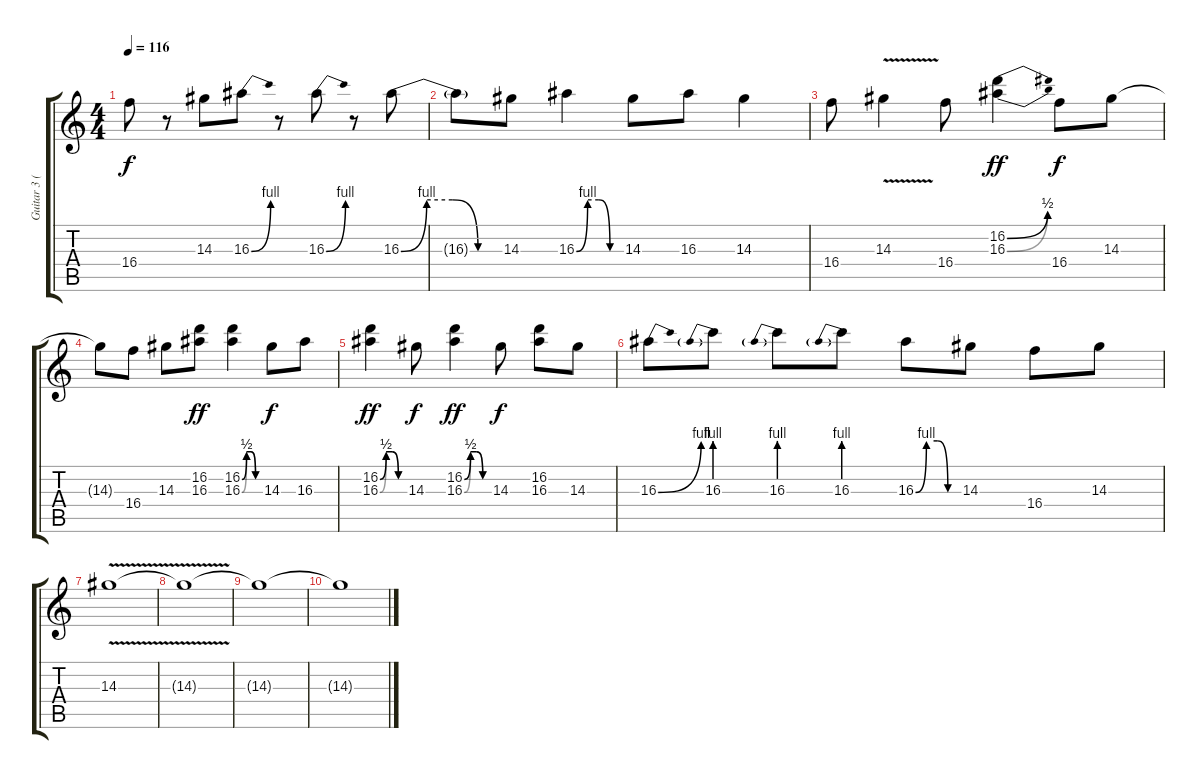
\track ("Guitar 3 (Lead Distortion)" "Guitar 3 (") {instrument distortionguitar}
\staff {score tabs}
\tuning (Eb4 Bb3 Gb3 Db3 Ab2 Eb2) {hide}
\ts (4 4)
\tempo 116
\clef g2
\ks c
16.4.8{dy f} r.8 14.3.8 16.3{be (bend 0 0 60 4)}.8 r.8 16.3{be (bend 0 0 60 4)}.8 r.8 16.3{be (custom 0 0 15 4 30 4 45 0 60 0)}.8 |
16.3{t}.8 14.3.8 16.3{be (custom 0 0 15 4 30 4 45 0 60 0)}.4 14.3.8 16.3.8 14.3.4 |
16.4.8 14.3{v}.4 16.4.8 (16.2{be (bend 0 0 60 2)} 16.3{be (bend 0 0 60 2)}).4{dy ff} 16.4.8{dy f} 14.3.8 |
14.3{t}.8 16.4.8 14.3.8 (16.2 16.3).8{dy ff} (16.2{be (custom 0 0 15 2 30 2 45 0 60 0)} 16.3{be (custom 0 0 15 2 30 2 45 0 60 0)}).4 14.3.8{dy f} 16.3.8 |
(16.2{be (custom 0 0 15 2 30 2 45 0 60 0)} 16.3{be (custom 0 0 15 2 30 2 45 0 60 0)}).4{dy ff} 14.3.8{dy f} (16.2{be (custom 0 0 15 2 30 2 45 0 60 0)} 16.3{be (custom 0 0 15 2 30 2 45 0 60 0)}).4{dy ff} 14.3.8{dy f} (16.2 16.3).8 14.3.8 |
16.3{be (bend 0 0 60 4)}.8 16.3{be (prebend 0 4 60 4)}.8 16.3{be (prebend 0 4 60 4)}.8 16.3{be (prebend 0 4 60 4)}.8 16.3{be (custom 0 0 15 4 30 4 45 0 60 0)}.8 14.3.8 16.4.8 14.3.8 |
14.3{v}.1{volume 9} |
14.3{t}.1 |
14.3{t}.1{volume 3} |
14.3{t}.1
